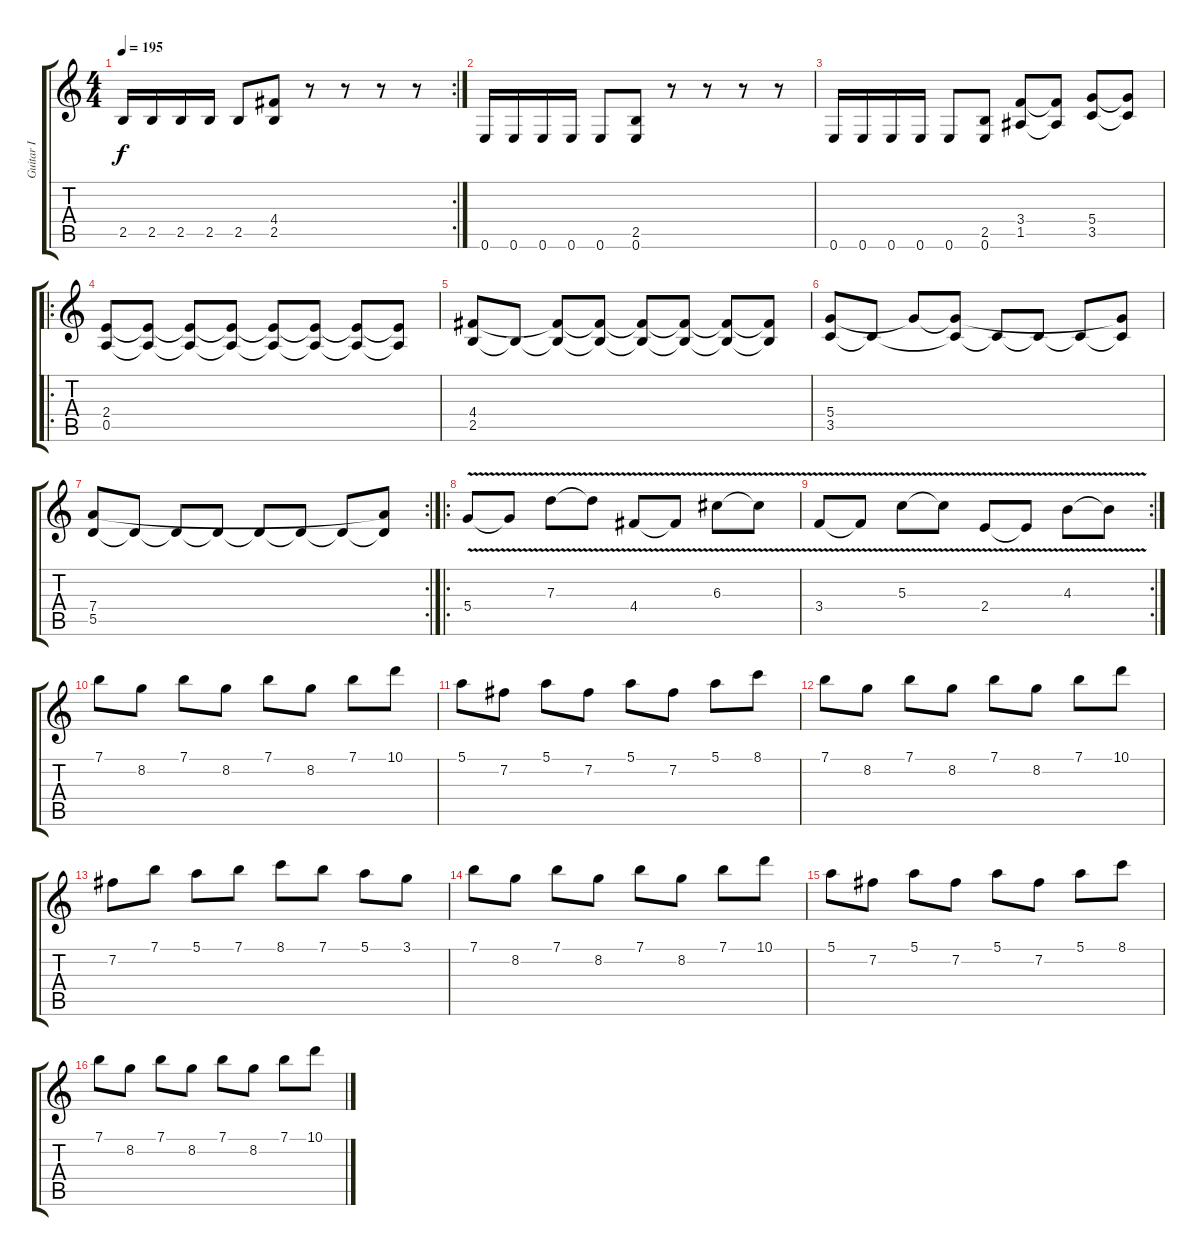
\track ("Guitar I" "Guitar I") {instrument distortionguitar}
\staff {score tabs}
\tuning (E4 B3 G3 D3 A2 E2) {hide}
\rc 2
\ts (4 4)
\tempo 195
\clef g2
\ks c
2.5.16{dy f} 2.5.16 2.5.16 2.5.16 2.5.8 (4.4 2.5).8 r.8 r.8 r.8 r.8 |
0.6.16 0.6.16 0.6.16 0.6.16 0.6.8 (2.5 0.6).8 r.8 r.8 r.8 r.8 |
0.6.16 0.6.16 0.6.16 0.6.16 0.6.8 (2.5 0.6).8 (3.4 1.5).8 (3.4{t} 1.5{t}).8 (5.4 3.5).8 (5.4{t} 3.5{t}).8 |
\ro
(2.4 0.5).8 (2.4{t} 0.5{t}).8 (2.4{t} 0.5{t}).8 (2.4{t} 0.5{t}).8 (2.4{t} 0.5{t}).8 (2.4{t} 0.5{t}).8 (2.4{t} 0.5{t}).8 (2.4{t} 0.5{t}).8 |
(4.4 2.5).8 2.5{t}.8 (4.4{t} 2.5{t}).8 (4.4{t} 2.5{t}).8 (4.4{t} 2.5{t}).8 (4.4{t} 2.5{t}).8 (4.4{t} 2.5{t}).8 (4.4{t} 2.5{t}).8 |
(5.4 3.5).8 3.5{t}.8 5.4{t}.8 (5.4{t} 3.5{t}).8 3.5{t}.8 3.5{t}.8 3.5{t}.8 (5.4{t} 3.5{t}).8 |
\rc 2
(7.4 5.5).8 5.5{t}.8 5.5{t}.8 5.5{t}.8 5.5{t}.8 5.5{t}.8 5.5{t}.8 (7.4{t} 5.5{t}).8 |
\ro
5.4{v}.8 5.4{t}.8 7.3{v}.8 7.3{t}.8 4.4{v}.8 4.4{t}.8 6.3{v}.8 6.3{t}.8 |
\rc 2
3.4{v}.8 3.4{t}.8 5.3{v}.8 5.3{t}.8 2.4{v}.8 2.4{t}.8 4.3{v}.8 4.3{t}.8 |
7.1.8 8.2.8 7.1.8 8.2.8 7.1.8 8.2.8 7.1.8 10.1.8 |
5.1.8 7.2.8 5.1.8 7.2.8 5.1.8 7.2.8 5.1.8 8.1.8 |
7.1.8 8.2.8 7.1.8 8.2.8 7.1.8 8.2.8 7.1.8 10.1.8 |
7.2.8 7.1.8 5.1.8 7.1.8 8.1.8 7.1.8 5.1.8 3.1.8 |
7.1.8 8.2.8 7.1.8 8.2.8 7.1.8 8.2.8 7.1.8 10.1.8 |
5.1.8 7.2.8 5.1.8 7.2.8 5.1.8 7.2.8 5.1.8 8.1.8 |
7.1.8 8.2.8 7.1.8 8.2.8 7.1.8 8.2.8 7.1.8 10.1.8
